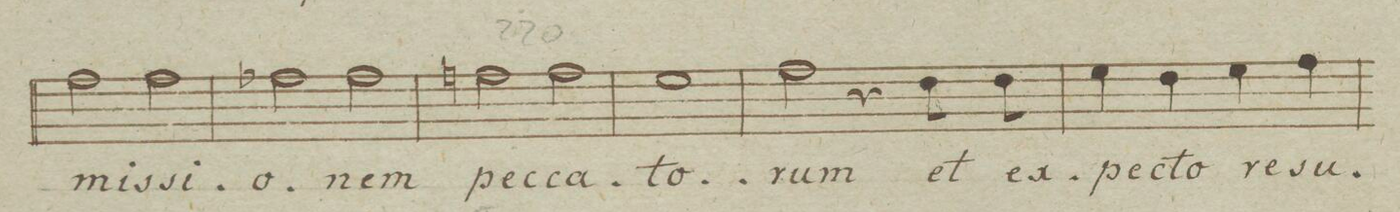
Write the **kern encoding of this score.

**kern	**text	**dynam
*I"Alto	*	*
*clefC3	*	*
*k[b-e-a-]	*	*
*met(c)	*	*
*M4/4	*	*
2g\	-mis	.
2g\	si-	.
=215	=215	=215
2g-X\	-o-	.
2g-\	-nem	.
=216	=216	=216
2gn\	pec-	.
2g\	-ca-	.
=217	=217	=217
1f	-to-	.
=218	=218	=218
2g\	-rum	.
4r	.	.
8e-\	et	.
8e-\	ex-	.
=219	=219	=219
4f\	-pe-	.
4e-\	-cto	.
4f\	re-	.
4g\	-su-	.
=220	=220	=220
*-	*-	*-
